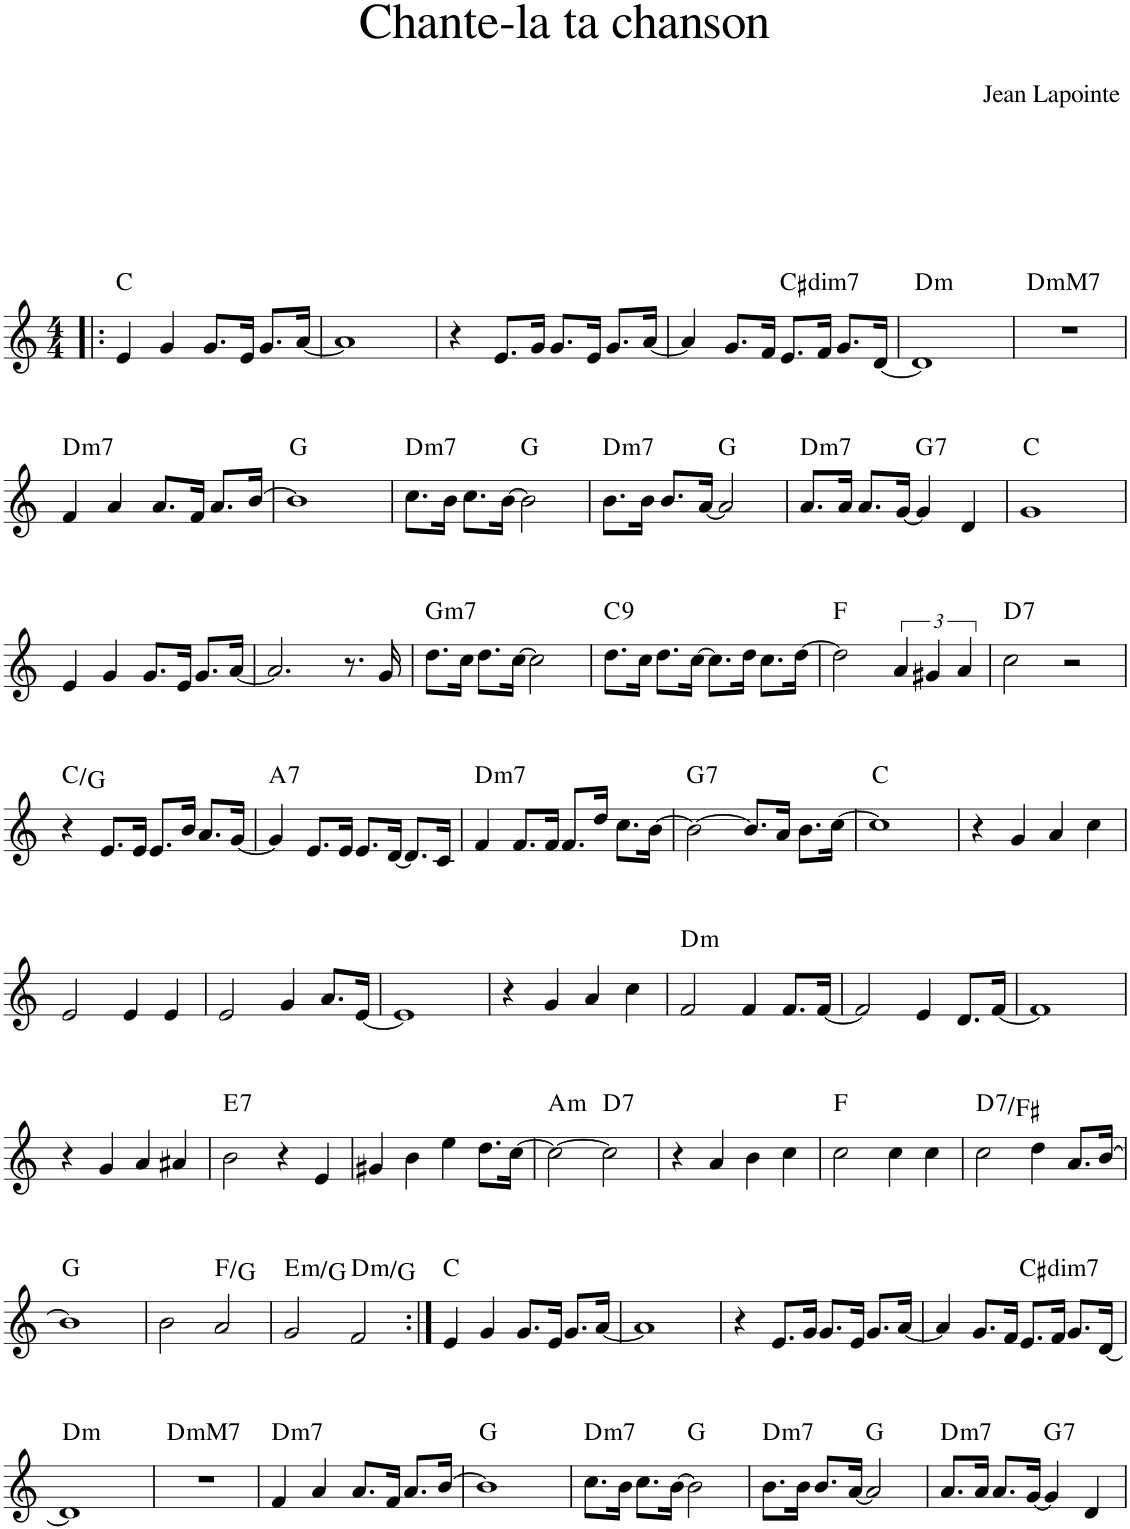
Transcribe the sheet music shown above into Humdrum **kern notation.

**kern	**harte
*part1	*part1
*staff1	*
*I"Piano	*
*I'Pno.	*
*clefG2	*
*k[]	*
*M4/4	*
=1!|:	=1!|:
4e/	C:maj
4g/	.
8.g/L	.
16e/Jk	.
8.g/L	.
[16a/Jk	.
=2	=2
1a]	.
=3	=3
4r	.
8.e/L	.
16g/Jk	.
8.g/L	.
16e/Jk	.
8.g/L	.
[16a/Jk	.
=4	=4
4a/]	.
8.g/L	.
16f/Jk	.
!	!LO:H:kt=dim7
8.e/L	C#:dim7
16f/Jk	.
8.g/L	.
[16d/Jk	.
=5	=5
!	!LO:H:kt=m
1d]	D:min
=6	=6
!	!LO:H:kt=mM7
1r	D:minmaj7
!!LO:LB:g=z
=7	=7
!	!LO:H:kt=m7
4f/	D:min7
4a/	.
8.a/L	.
16f/Jk	.
8.a/L	.
[16b/Jk	.
=8	=8
1b]	G:maj
=9	=9
!	!LO:H:kt=m7
8.cc\L	D:min7
16b\Jk	.
8.cc\L	.
[16b\Jk	.
2b\]	G:maj
=10	=10
!	!LO:H:kt=m7
8.b\L	D:min7
16b\Jk	.
8.b/L	.
[16a/Jk	.
2a/]	G:maj
=11	=11
!	!LO:H:kt=m7
8.a/L	D:min7
16a/Jk	.
8.a/L	.
[16g/Jk	.
!	!LO:H:kt=7
4g/]	G:7
4d/	.
=12	=12
1g	C:maj
!!LO:LB:g=z
=13	=13
4e/	.
4g/	.
8.g/L	.
16e/Jk	.
8.g/L	.
[16a/Jk	.
=14	=14
2.a/]	.
8.r	.
16g/	.
=15	=15
!	!LO:H:kt=m7
8.dd\L	G:min7
16cc\Jk	.
8.dd\L	.
[16cc\Jk	.
2cc\]	.
=16	=16
!	!LO:H:kt=9
8.dd\L	C:9
16cc\Jk	.
8.dd\L	.
[16cc\Jk	.
8.cc\L]	.
16dd\Jk	.
8.cc\L	.
[16dd\Jk	.
=17	=17
2dd\]	F:maj
6a/	.
6g#X/	.
6a/	.
=18	=18
!	!LO:H:kt=7
2cc\	D:7
2r	.
!!LO:LB:g=z
=19	=19
4r	C:maj/5
8.e/L	.
16e/Jk	.
8.e/L	.
16b/Jk	.
8.a/L	.
[16g/Jk	.
=20	=20
!	!LO:H:kt=7
4g/]	A:7
8.e/L	.
16e/Jk	.
8.e/L	.
[16d/Jk	.
8.d/L]	.
16c/Jk	.
=21	=21
!	!LO:H:kt=m7
4f/	D:min7
8.f/L	.
16f/Jk	.
8.f/L	.
16dd/Jk	.
8.cc\L	.
[16b\Jk	.
=22	=22
!	!LO:H:kt=7
2b\_	G:7
8.b/L]	.
16a/Jk	.
8.b\L	.
[16cc\Jk	.
=23	=23
1cc]	C:maj
=24	=24
4r	.
4g/	.
4a/	.
4cc\	.
!!LO:LB:g=z
=25	=25
2e/	.
4e/	.
4e/	.
=26	=26
2e/	.
4g/	.
8.a/L	.
[16e/Jk	.
=27	=27
1e]	.
=28	=28
4r	.
4g/	.
4a/	.
4cc\	.
=29	=29
!	!LO:H:kt=m
2f/	D:min
4f/	.
8.f/L	.
[16f/Jk	.
=30	=30
2f/]	.
4e/	.
8.d/L	.
[16f/Jk	.
=31	=31
1f]	.
!!LO:LB:g=z
=32	=32
4r	.
4g/	.
4a/	.
4a#X/	.
=33	=33
!	!LO:H:kt=7
2b\	E:7
4r	.
4e/	.
=34	=34
4g#X/	.
4b\	.
4ee\	.
8.dd\L	.
[16cc\Jk	.
=35	=35
!	!LO:H:kt=m
2cc\_	A:min
!	!LO:H:kt=7
2cc\]	D:7
=36	=36
4r	.
4a/	.
4b\	.
4cc\	.
=37	=37
2cc\	F:maj
4cc\	.
4cc\	.
=38	=38
!	!LO:H:kt=7
2cc\	D:7/3
4dd\	.
8.a/L	.
[16b/Jk	.
!!LO:LB:g=z
=39	=39
1b]	G:maj
=40	=40
2b\	.
2a/	F:maj/2
=41	=41
!	!LO:H:kt=m
2g/	E:min/b3
!	!LO:H:kt=m
2f/	D:min/4
=42:|!	=42:|!
4e/	C:maj
4g/	.
8.g/L	.
16e/Jk	.
8.g/L	.
[16a/Jk	.
=43	=43
1a]	.
=44	=44
4r	.
8.e/L	.
16g/Jk	.
8.g/L	.
16e/Jk	.
8.g/L	.
[16a/Jk	.
=45	=45
4a/]	.
8.g/L	.
16f/Jk	.
!	!LO:H:kt=dim7
8.e/L	C#:dim7
16f/Jk	.
8.g/L	.
[16d/Jk	.
!!LO:LB:g=z
=46	=46
!	!LO:H:kt=m
1d]	D:min
=47	=47
!	!LO:H:kt=mM7
1r	D:minmaj7
=48	=48
!	!LO:H:kt=m7
4f/	D:min7
4a/	.
8.a/L	.
16f/Jk	.
8.a/L	.
[16b/Jk	.
=49	=49
1b]	G:maj
=50	=50
!	!LO:H:kt=m7
8.cc\L	D:min7
16b\Jk	.
8.cc\L	.
[16b\Jk	.
2b\]	G:maj
=51	=51
!	!LO:H:kt=m7
8.b\L	D:min7
16b\Jk	.
8.b/L	.
[16a/Jk	.
2a/]	G:maj
=52	=52
!	!LO:H:kt=m7
8.a/L	D:min7
16a/Jk	.
8.a/L	.
[16g/Jk	.
!	!LO:H:kt=7
4g/]	G:7
4d/	.
=	=
*-	*-
